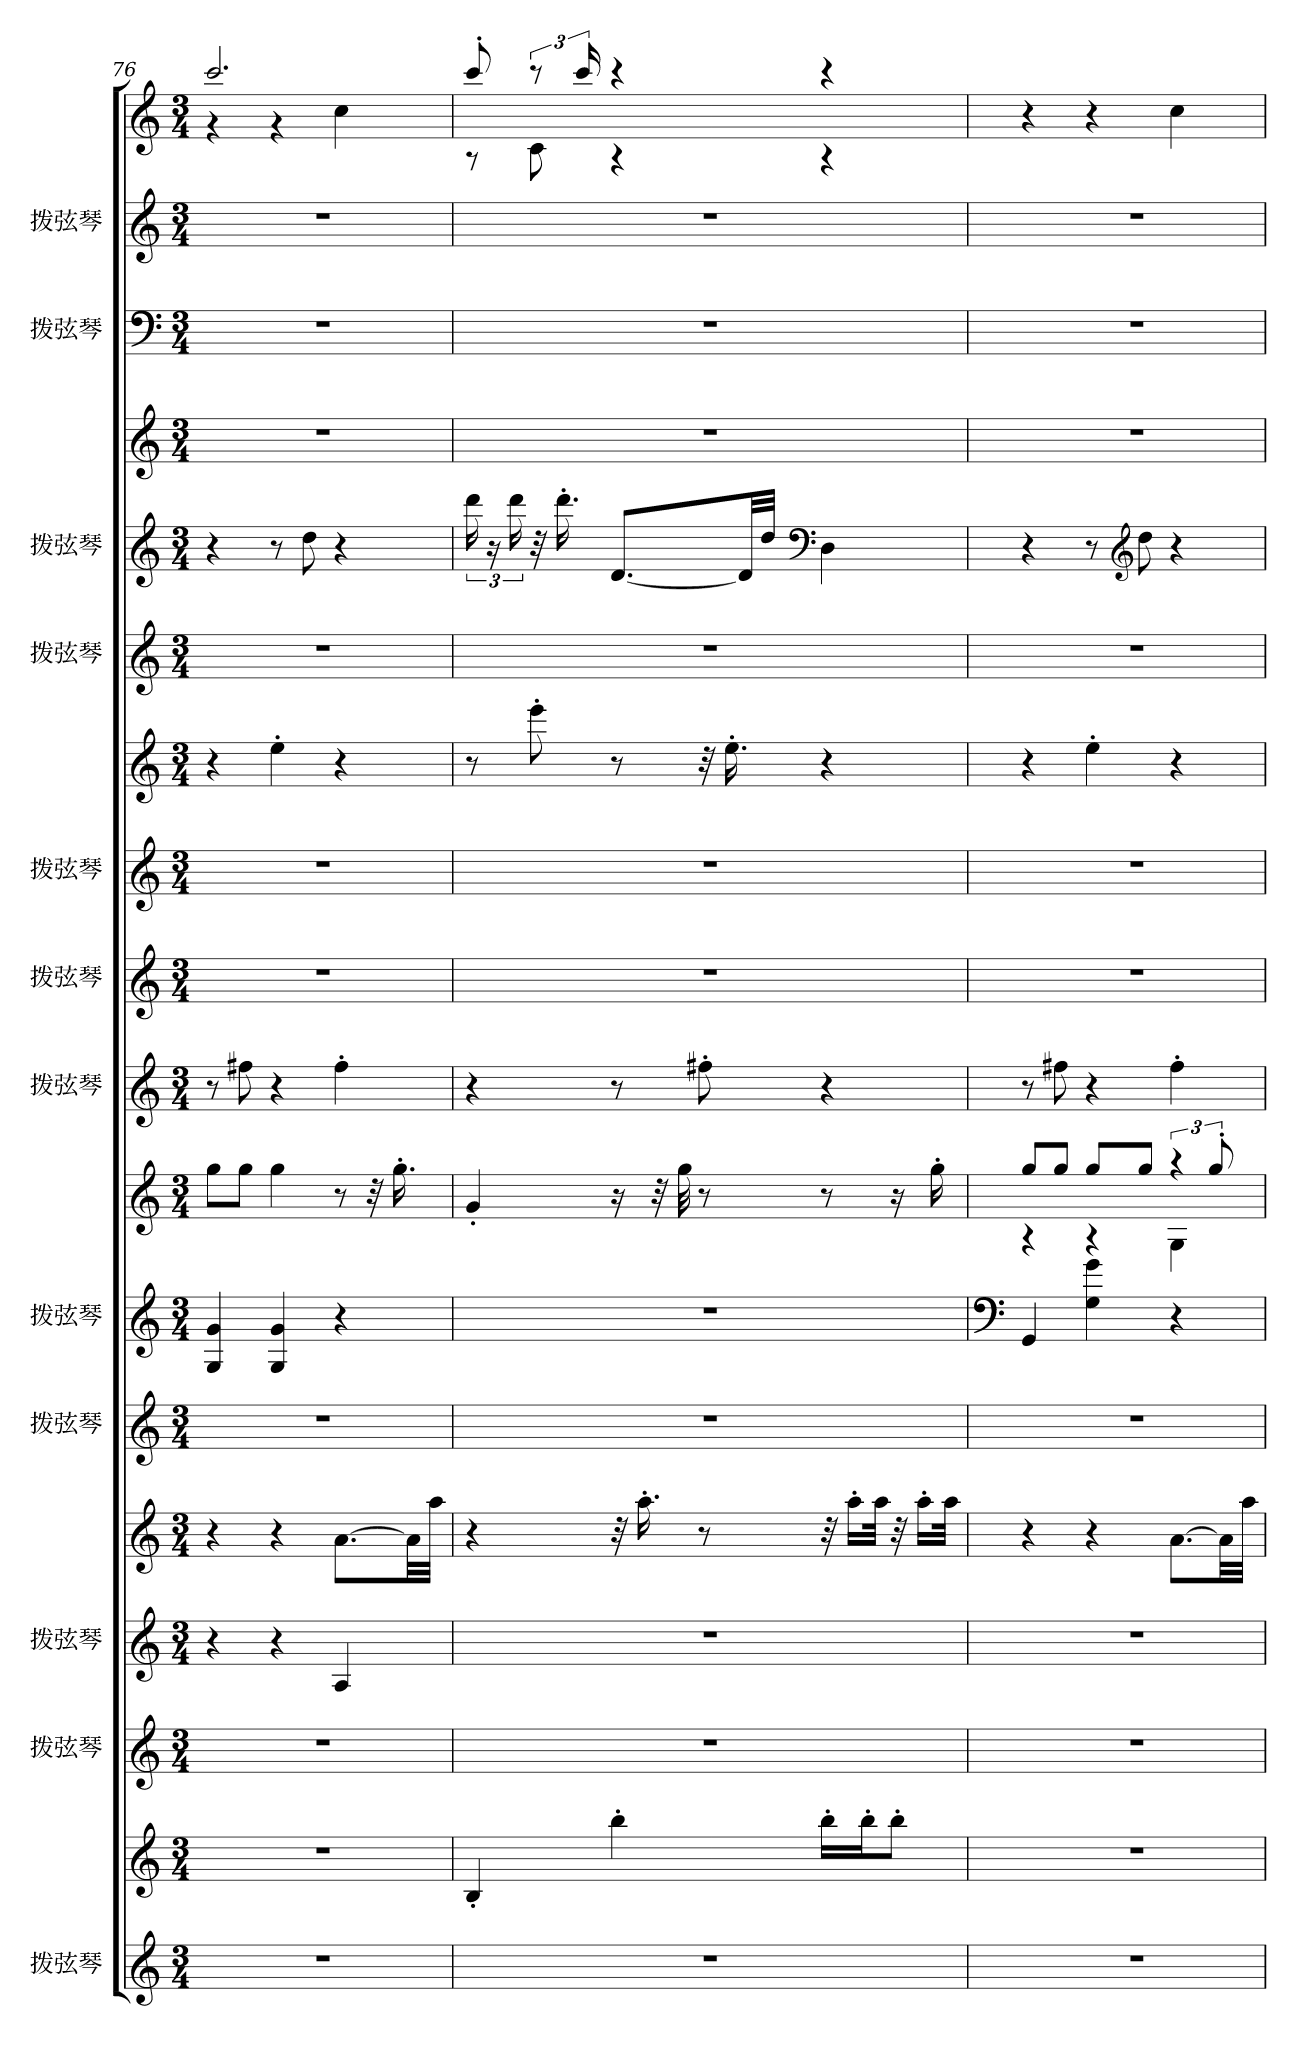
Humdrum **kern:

**kern	**kern	**kern	**kern	**kern	**kern	**kern	**kern	**kern	**kern	**kern	**kern	**kern	**kern	**kern	**kern	**kern	**kern
*part12	*part12	*part11	*part10	*part10	*part9	*part8	*part8	*part7	*part6	*part5	*part5	*part4	*part3	*part3	*part2	*part1	*part1
*staff18	*staff17	*staff16	*staff15	*staff14	*staff13	*staff12	*staff11	*staff10	*staff9	*staff8	*staff7	*staff6	*staff5	*staff4	*staff3	*staff2	*staff1
*I"拨弦琴	*	*I"拨弦琴	*I"拨弦琴	*	*I"拨弦琴	*I"拨弦琴	*	*I"拨弦琴	*I"拨弦琴	*I"拨弦琴	*	*I"拨弦琴	*I"拨弦琴	*	*I"拨弦琴	*I"拨弦琴	*
*clefG2	*clefG2	*clefG2	*clefG2	*clefG2	*clefG2	*clefG2	*clefG2	*clefG2	*clefG2	*clefG2	*clefG2	*clefG2	*clefG2	*clefG2	*clefF4	*clefG2	*clefG2
*k[]	*k[]	*k[]	*k[]	*k[]	*k[]	*k[]	*k[]	*k[]	*k[]	*k[]	*k[]	*k[]	*k[]	*k[]	*k[]	*k[]	*k[]
*M3/4	*M3/4	*M3/4	*M3/4	*M3/4	*M3/4	*M3/4	*M3/4	*M3/4	*M3/4	*M3/4	*M3/4	*M3/4	*M3/4	*M3/4	*M3/4	*M3/4	*M3/4
=76	=76	=76	=76	=76	=76	=76	=76	=76	=76	=76	=76	=76	=76	=76	=76	=76	=76
*	*	*	*	*	*	*	*	*	*	*	*	*	*	*	*	*	*^
2.r	2.r	2.r	4r	4r	2.r	4G/ 4g/	8gg\L	8r	2.r	2.r	4r	2.r	4r	2.r	2.r	2.r	2.ccc/	4r
.	.	.	.	.	.	.	8gg\J	8ff#X\	.	.	.	.	.	.	.	.	.	.
.	.	.	4r	4r	.	4G/ 4g/	4gg\	4r	.	.	4ee'\	.	8r	.	.	.	.	4r
.	.	.	.	.	.	.	.	.	.	.	.	.	8dd\	.	.	.	.	.
.	.	.	4A/	[8.a\L	.	4r	8r	4ff#'\	.	.	4r	.	4r	.	.	.	.	4cc\
.	.	.	.	.	.	.	32r	.	.	.	.	.	.	.	.	.	.	.
.	.	.	.	.	.	.	16.gg'\	.	.	.	.	.	.	.	.	.	.	.
.	.	.	.	32a\LL]	.	.	.	.	.	.	.	.	.	.	.	.	.	.
.	.	.	.	32aa\JJJ	.	.	.	.	.	.	.	.	.	.	.	.	.	.
!!LO:PB:g=z	!!
=77	=77	=77	=77	=77	=77	=77	=77	=77	=77	=77	=77	=77	=77	=77	=77	=77	=77	=77
2.r	4B'/	2.r	2.r	4r	2.r	2.r	4g'/	4r	2.r	2.r	8r	2.r	24ddd\	2.r	2.r	2.r	8ccc'/	8r
.	.	.	.	.	.	.	.	.	.	.	.	.	24r	.	.	.	.	.
.	.	.	.	.	.	.	.	.	.	.	.	.	24ddd\	.	.	.	.	.
.	.	.	.	.	.	.	.	.	.	.	8eee'\	.	32r	.	.	.	12r	8c\
.	.	.	.	.	.	.	.	.	.	.	.	.	16.ddd'\	.	.	.	.	.
.	.	.	.	.	.	.	.	.	.	.	.	.	.	.	.	.	24ccc/	.
.	4bb'\	.	.	32r	.	.	16r	8r	.	.	8r	.	[8.d/L	.	.	.	4r	4r
.	.	.	.	16.aa'\	.	.	.	.	.	.	.	.	.	.	.	.	.	.
.	.	.	.	.	.	.	32r	.	.	.	.	.	.	.	.	.	.	.
.	.	.	.	.	.	.	32gg\	.	.	.	.	.	.	.	.	.	.	.
.	.	.	.	8r	.	.	8r	8ff#X'\	.	.	32r	.	.	.	.	.	.	.
.	.	.	.	.	.	.	.	.	.	.	16.ee'\	.	.	.	.	.	.	.
.	.	.	.	.	.	.	.	.	.	.	.	.	32d/LL]	.	.	.	.	.
.	.	.	.	.	.	.	.	.	.	.	.	.	32dd/JJJ	.	.	.	.	.
*	*	*	*	*	*	*	*	*	*	*	*	*	*clefF4	*	*	*	*	*
.	16bb'\LL	.	.	32r	.	.	8r	4r	.	.	4r	.	4D\	.	.	.	4r	4r
.	.	.	.	16aa'\LL	.	.	.	.	.	.	.	.	.	.	.	.	.	.
.	16bb'\J	.	.	.	.	.	.	.	.	.	.	.	.	.	.	.	.	.
.	.	.	.	32aa\JJk	.	.	.	.	.	.	.	.	.	.	.	.	.	.
.	8bb'\J	.	.	32r	.	.	16r	.	.	.	.	.	.	.	.	.	.	.
.	.	.	.	16aa'\LL	.	.	.	.	.	.	.	.	.	.	.	.	.	.
.	.	.	.	.	.	.	16gg'\	.	.	.	.	.	.	.	.	.	.	.
.	.	.	.	32aa\JJk	.	.	.	.	.	.	.	.	.	.	.	.	.	.
*	*	*	*	*	*	*	*	*	*	*	*	*	*	*	*	*	*v	*v
=78	=78	=78	=78	=78	=78	=78	=78	=78	=78	=78	=78	=78	=78	=78	=78	=78	=78
*	*	*	*	*	*	*clefF4	*	*	*	*	*	*	*	*	*	*	*
*	*	*	*	*	*	*	*^	*	*	*	*	*	*	*	*	*	*
2.r	2.r	2.r	2.r	4r	2.r	4GG/	8gg/L	4r	8r	2.r	2.r	4r	2.r	4r	2.r	2.r	2.r	4r
.	.	.	.	.	.	.	8gg/J	.	8ff#X\	.	.	.	.	.	.	.	.	.
.	.	.	.	4r	.	4G\ 4g\	8gg/L	4r	4r	.	.	4ee'\	.	8r	.	.	.	4r
*	*	*	*	*	*	*	*	*	*	*	*	*	*	*clefG2	*	*	*	*
.	.	.	.	.	.	.	8gg/J	.	.	.	.	.	.	8dd\	.	.	.	.
.	.	.	.	[8.a\L	.	4r	6r	4G\	4ff#'\	.	.	4r	.	4r	.	.	.	4cc\
.	.	.	.	.	.	.	12gg'/	.	.	.	.	.	.	.	.	.	.	.
.	.	.	.	32a\LL]	.	.	.	.	.	.	.	.	.	.	.	.	.	.
.	.	.	.	32aa\JJJ	.	.	.	.	.	.	.	.	.	.	.	.	.	.
*	*	*	*	*	*	*	*v	*v	*	*	*	*	*	*	*	*	*	*
=	=	=	=	=	=	=	=	=	=	=	=	=	=	=	=	=	=
*-	*-	*-	*-	*-	*-	*-	*-	*-	*-	*-	*-	*-	*-	*-	*-	*-	*-
